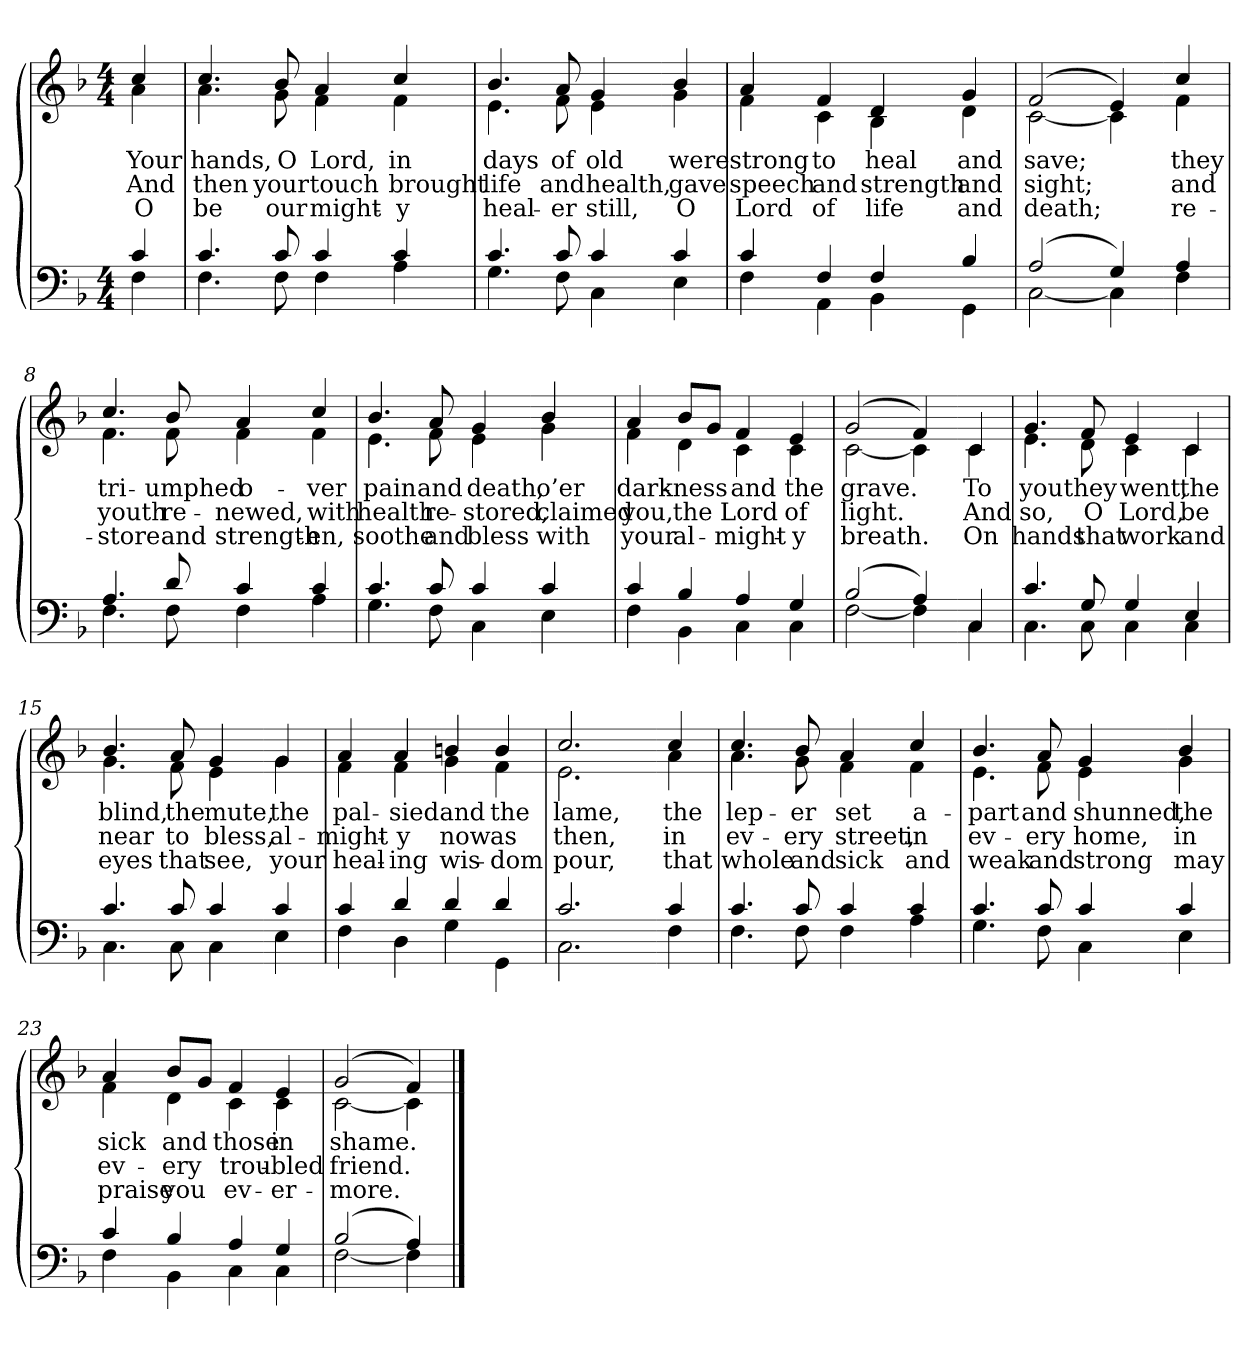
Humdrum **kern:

**kern	**kern	**text	**text	**text
*part2	*part1	*part1	*part1	*part1
*staff2	*staff1	*staff1	*staff1	*staff1
*clefF4	*clefG2	*	*	*
*k[b-]	*k[b-]	*	*	*
*M4/4	*M4/4	*	*	*
=1	=1	=1	=1	=1
*^	*	*	*	*
!	!	!LO:TX:b:i:t=Verse	!	!	!
!	!	!	!LO:LY:b	!LO:LY:b	!LO:LY:b
*	*	*^	*	*	*
4c/	4F\	4cc/	4a\	Your	And	O
=2	=2	=2	=2	=2	=2	=2
!	!	!	!	!LO:LY:b	!LO:LY:b	!LO:LY:b
4.c/	4.F\	4.cc/	4.a\	hands,	then	be
!	!	!	!	!LO:LY:b	!LO:LY:b	!LO:LY:b
8c/	8F\	8b-/	8g\	O	your	our
!	!	!	!	!LO:LY:b	!LO:LY:b	!LO:LY:b
4c/	4F\	4a/	4f\	Lord,	touch	might-
!	!	!	!	!LO:LY:b	!LO:LY:b	!LO:LY:b
4c/	4A\	4cc/	4f\	in	brought	-y
=3	=3	=3	=3	=3	=3	=3
!	!	!	!	!LO:LY:b	!LO:LY:b	!LO:LY:b
4.c/	4.G\	4.b-/	4.e\	days	life	heal-
!	!	!	!	!LO:LY:b	!LO:LY:b	!LO:LY:b
8c/	8F\	8a/	8f\	of	and	-er
!	!	!	!	!LO:LY:b	!LO:LY:b	!LO:LY:b
4c/	4C\	4g/	4e\	old	health,	still,
!!LO:LB:g=z	!!
=4-	=4-	=4-	=4-	=4-	=4-	=4-
!	!	!	!	!LO:LY:b	!LO:LY:b	!LO:LY:b
4c/	4E\	4b-/	4g\	were	gave	O
=5	=5	=5	=5	=5	=5	=5
!	!	!	!	!LO:LY:b	!LO:LY:b	!LO:LY:b
4c/	4F\	4a/	4f\	strong	speech	Lord
!	!	!	!	!LO:LY:b	!LO:LY:b	!LO:LY:b
4F/	4AA\	4f/	4c\	to	and	of
!	!	!	!	!LO:LY:b	!LO:LY:b	!LO:LY:b
4F/	4BB-\	4d/	4B-\	heal	strength	life
!	!	!	!	!LO:LY:b	!LO:LY:b	!LO:LY:b
4B-/	4GG\	4g/	4d\	and	and	and
=6	=6	=6	=6	=6	=6	=6
!	!	!	!	!LO:LY:b	!LO:LY:b	!LO:LY:b
(>2A/	[2C\	(>2f/	[2c\	save;	sight;	death;
4G/)	4C\]	4e/)	4c\]	.	.	.
!!LO:LB:g=z	!!
=7-	=7-	=7-	=7-	=7-	=7-	=7-
!	!	!	!	!LO:LY:b	!LO:LY:b	!LO:LY:b
4A/	4F\	4cc/	4f\	they	and	re-
=8	=8	=8	=8	=8	=8	=8
!	!	!	!	!LO:LY:b	!LO:LY:b	!LO:LY:b
4.A/	4.F\	4.cc/	4.f\	tri-	youth	-store
!	!	!	!	!LO:LY:b	!LO:LY:b	!LO:LY:b
8d/	8F\	8b-/	8f\	-umphed	re-	and
!	!	!	!	!LO:LY:b	!LO:LY:b	!LO:LY:b
4c/	4F\	4a/	4f\	o-	-newed,	strength-
!	!	!	!	!LO:LY:b	!LO:LY:b	!LO:LY:b
4c/	4A\	4cc/	4f\	-ver	with	-en,
=9	=9	=9	=9	=9	=9	=9
!	!	!	!	!LO:LY:b	!LO:LY:b	!LO:LY:b
4.c/	4.G\	4.b-/	4.e\	pain	health	soothe
!	!	!	!	!LO:LY:b	!LO:LY:b	!LO:LY:b
8c/	8F\	8a/	8f\	and	re-	and
!	!	!	!	!LO:LY:b	!LO:LY:b	!LO:LY:b
4c/	4C\	4g/	4e\	death,	-stored,	bless
!!LO:LB:g=z	!!
=10-	=10-	=10-	=10-	=10-	=10-	=10-
!	!	!	!	!LO:LY:b	!LO:LY:b	!LO:LY:b
4c/	4E\	4b-/	4g\	o’er	claimed	with
=11	=11	=11	=11	=11	=11	=11
!	!	!	!	!LO:LY:b	!LO:LY:b	!LO:LY:b
4c/	4F\	4a/	4f\	dark-	you,	your
!	!	!	!	!LO:LY:b	!LO:LY:b	!LO:LY:b
4B-/	4BB-\	8b-/L	4d\	-ness	the	al-
.	.	8g/J	.	.	.	.
!	!	!	!	!LO:LY:b	!LO:LY:b	!LO:LY:b
4A/	4C\	4f/	4c\	and	Lord	-might-
!	!	!	!	!LO:LY:b	!LO:LY:b	!LO:LY:b
4G/	4C\	4e/	4c\	the	of	-y
=12	=12	=12	=12	=12	=12	=12
!	!	!	!	!LO:LY:b	!LO:LY:b	!LO:LY:b
(>2B-/	[2F\	(>2g/	[2c\	grave.	light.	breath.
4A/)	4F\]	4f/)	4c\]	.	.	.
!!LO:LB:g=z	!!
=13-	=13-	=13-	=13-	=13-	=13-	=13-
!	!	!	!	!LO:LY:b	!LO:LY:b	!LO:LY:b
4C/	4C\	4c/	4c\	To	And	On
=14	=14	=14	=14	=14	=14	=14
!	!	!	!	!LO:LY:b	!LO:LY:b	!LO:LY:b
4.c/	4.C\	4.g/	4.e\	you	so,	hands
!	!	!	!	!LO:LY:b	!LO:LY:b	!LO:LY:b
8G/	8C\	8f/	8d\	they	O	that
!	!	!	!	!LO:LY:b	!LO:LY:b	!LO:LY:b
4G/	4C\	4e/	4c\	went,	Lord,	work
!	!	!	!	!LO:LY:b	!LO:LY:b	!LO:LY:b
4E/	4C\	4c/	4c\	the	be	and
=15	=15	=15	=15	=15	=15	=15
!	!	!	!	!LO:LY:b	!LO:LY:b	!LO:LY:b
4.c/	4.C\	4.b-/	4.g\	blind,	near	eyes
!	!	!	!	!LO:LY:b	!LO:LY:b	!LO:LY:b
8c/	8C\	8a/	8f\	the	to	that
!	!	!	!	!LO:LY:b	!LO:LY:b	!LO:LY:b
4c/	4C\	4g/	4e\	mute,	bless,	see,
!!LO:LB:g=z	!!
=16-	=16-	=16-	=16-	=16-	=16-	=16-
!	!	!	!	!LO:LY:b	!LO:LY:b	!LO:LY:b
4c/	4E\	4g/	4g\	the	al-	your
=17	=17	=17	=17	=17	=17	=17
!	!	!	!	!LO:LY:b	!LO:LY:b	!LO:LY:b
4c/	4F\	4a/	4f\	pal-	-might-	heal-
!	!	!	!	!LO:LY:b	!LO:LY:b	!LO:LY:b
4d/	4D\	4a/	4f\	-sied	-y	-ing
!	!	!	!	!LO:LY:b	!LO:LY:b	!LO:LY:b
4d/	4G\	4bn/	4g\	and	now	wis-
!	!	!	!	!LO:LY:b	!LO:LY:b	!LO:LY:b
4d/	4GG\	4b/	4f\	the	as	-dom
=18	=18	=18	=18	=18	=18	=18
!	!	!	!	!LO:LY:b	!LO:LY:b	!LO:LY:b
2.c/	2.C\	2.cc/	2.e\	lame,	then,	pour,
!!LO:LB:g=z	!!
=19-	=19-	=19-	=19-	=19-	=19-	=19-
!	!	!	!	!LO:LY:b	!LO:LY:b	!LO:LY:b
4c/	4F\	4cc/	4a\	the	in	that
=20	=20	=20	=20	=20	=20	=20
!	!	!	!	!LO:LY:b	!LO:LY:b	!LO:LY:b
4.c/	4.F\	4.cc/	4.a\	lep-	ev-	whole
!	!	!	!	!LO:LY:b	!LO:LY:b	!LO:LY:b
8c/	8F\	8b-/	8g\	-er	-ery	and
!	!	!	!	!LO:LY:b	!LO:LY:b	!LO:LY:b
4c/	4F\	4a/	4f\	set	street,	sick
!	!	!	!	!LO:LY:b	!LO:LY:b	!LO:LY:b
4c/	4A\	4cc/	4f\	a-	in	and
=21	=21	=21	=21	=21	=21	=21
!	!	!	!	!LO:LY:b	!LO:LY:b	!LO:LY:b
4.c/	4.G\	4.b-/	4.e\	-part	ev-	weak
!	!	!	!	!LO:LY:b	!LO:LY:b	!LO:LY:b
8c/	8F\	8a/	8f\	and	-ery	and
!	!	!	!	!LO:LY:b	!LO:LY:b	!LO:LY:b
4c/	4C\	4g/	4e\	shunned,	home,	strong
!!LO:LB:g=z	!!
=22-	=22-	=22-	=22-	=22-	=22-	=22-
!	!	!	!	!LO:LY:b	!LO:LY:b	!LO:LY:b
4c/	4E\	4b-/	4g\	the	in	may
=23	=23	=23	=23	=23	=23	=23
!	!	!	!	!LO:LY:b	!LO:LY:b	!LO:LY:b
4c/	4F\	4a/	4f\	sick	ev-	praise
!	!	!	!	!LO:LY:b	!LO:LY:b	!LO:LY:b
4B-/	4BB-\	8b-/L	4d\	and	-ery	you
.	.	8g/J	.	.	.	.
!	!	!	!	!LO:LY:b	!LO:LY:b	!LO:LY:b
4A/	4C\	4f/	4c\	those	trou-	ev-
!	!	!	!	!LO:LY:b	!LO:LY:b	!LO:LY:b
4G/	4C\	4e/	4c\	in	-bled	-er-
=24	=24	=24	=24	=24	=24	=24
!	!	!	!	!LO:LY:b	!LO:LY:b	!LO:LY:b
(>2B-/	[2F\	(>2g/	[2c\	shame.	friend.	-more.
4A/)	4F\]	4f/)	4c\]	.	.	.
*v	*v	*	*	*	*	*
*	*v	*v	*	*	*
==	==	==	==	==
*-	*-	*-	*-	*-
